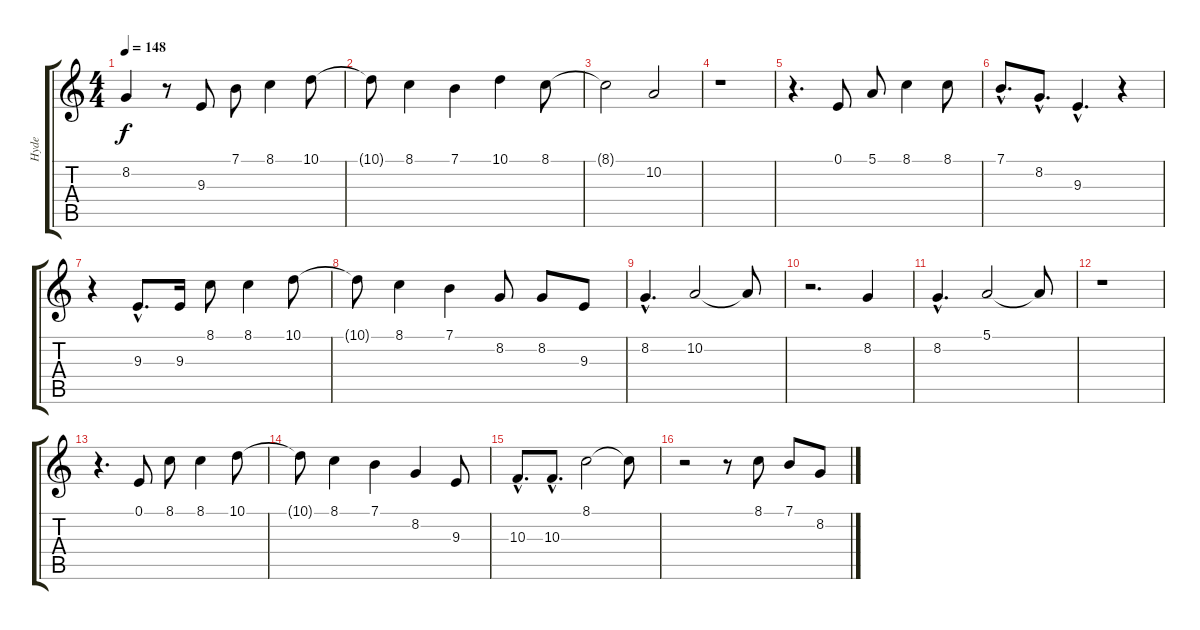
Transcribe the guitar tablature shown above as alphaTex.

\track ("Hyde" "Hyde") {instrument oboe}
\staff {score tabs}
\tuning (E4 B3 G3 D3 A2 E2) {hide}
\ts (4 4)
\tempo 148
\clef g2
\ks c
8.2{t}.4{dy f} r.8 9.3.8 7.1.8 8.1.4 10.1.8 |
10.1{t}.8 8.1.4 7.1.4 10.1.4 8.1.8 |
8.1{t}.2 10.2.2 |
r.1 |
r.4{d} 0.1.8 5.1.8 8.1.4 8.1.8 |
7.1{hac}.8{d} 8.2{hac}.8{d} 9.3{hac}.4{d} r.4 |
r.4 9.3{hac}.8{d} 9.3.16 8.1.8 8.1.4 10.1.8 |
10.1{t}.8 8.1.4 7.1.4 8.2.8 8.2.8 9.3.8 |
8.2{hac}.4{d} 10.2.2 10.2{t}.8 |
r.2{d} 8.2.4 |
8.2{hac}.4{d} 5.1.2 5.1{t}.8 |
r.1 |
r.4{d} 0.1.8 8.1.8 8.1.4 10.1.8 |
10.1{t}.8 8.1.4 7.1.4 8.2.4 9.3.8 |
10.3{hac}.8{d} 10.3{hac}.8{d} 8.1.2 8.1{t}.8 |
r.2 r.8 8.1.8 7.1.8 8.2.8
